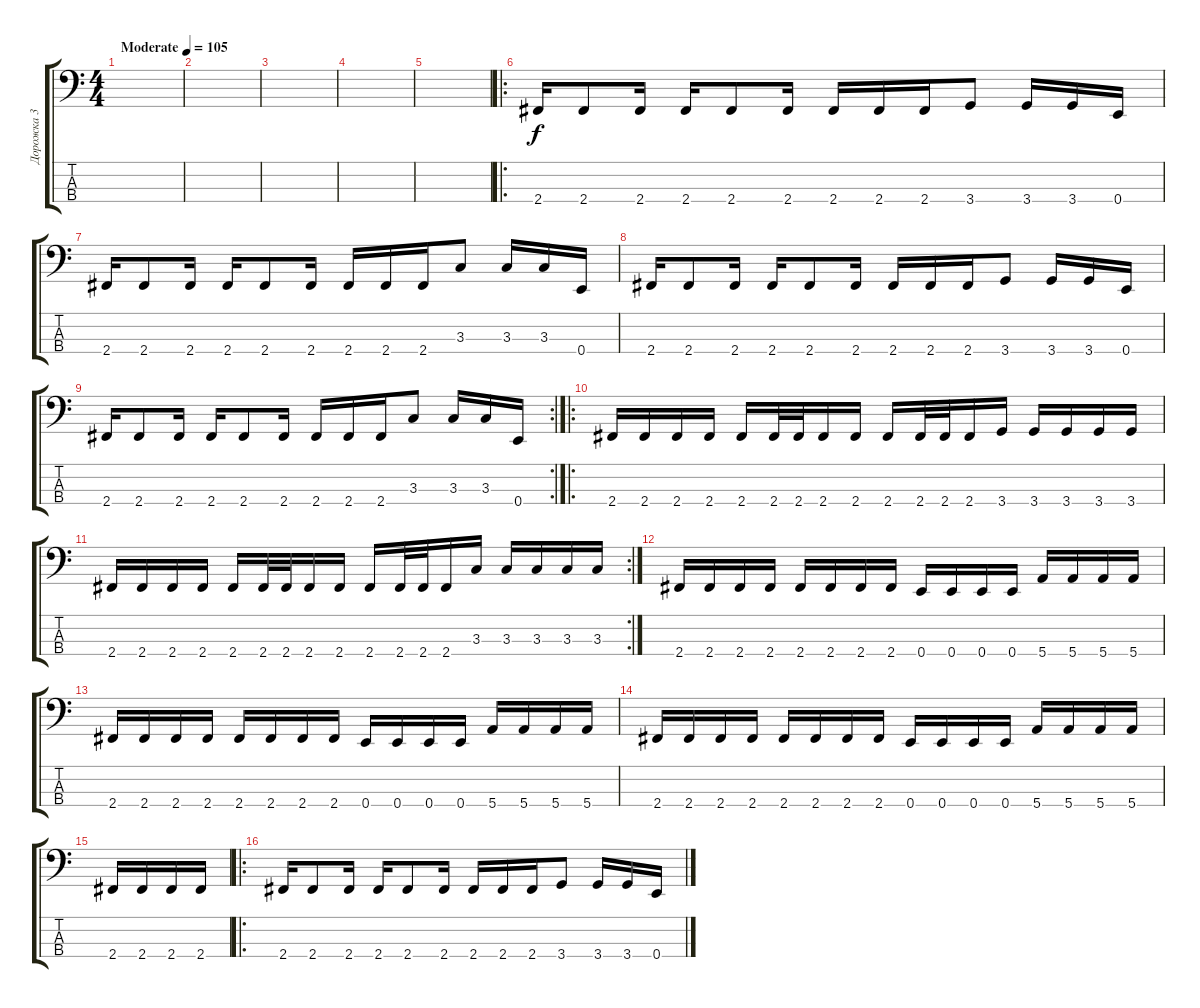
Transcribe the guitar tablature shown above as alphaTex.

\track ("Дорожка 3" "Дорожка 3") {instrument electricbasspick}
\staff {score tabs}
\tuning (G2 D2 A1 E1) {hide}
\ts (4 4)
\tempo (105 "Moderate")
\clef f4
\ks c
|
|
|
|
|
\ro
2.4.16 2.4.8 2.4.16 2.4.16 2.4.8 2.4.16 2.4.16 2.4.16 2.4.16 3.4.8 3.4.16 3.4.16 0.4.16 |
2.4.16 2.4.8 2.4.16 2.4.16 2.4.8 2.4.16 2.4.16 2.4.16 2.4.16 3.3.8 3.3.16 3.3.16 0.4.16 |
2.4.16 2.4.8 2.4.16 2.4.16 2.4.8 2.4.16 2.4.16 2.4.16 2.4.16 3.4.8 3.4.16 3.4.16 0.4.16 |
\rc 2
2.4.16 2.4.8 2.4.16 2.4.16 2.4.8 2.4.16 2.4.16 2.4.16 2.4.16 3.3.8 3.3.16 3.3.16 0.4.16 |
\ro
2.4.16 2.4.16 2.4.16 2.4.16 2.4.16 2.4.32 2.4.32 2.4.16 2.4.16 2.4.16 2.4.32 2.4.32 2.4.16 3.4.16 3.4.16 3.4.16 3.4.16 3.4.16 |
\rc 2
2.4.16 2.4.16 2.4.16 2.4.16 2.4.16 2.4.32 2.4.32 2.4.16 2.4.16 2.4.16 2.4.32 2.4.32 2.4.16 3.3.16 3.3.16 3.3.16 3.3.16 3.3.16 |
2.4.16 2.4.16 2.4.16 2.4.16 2.4.16 2.4.16 2.4.16 2.4.16 0.4.16 0.4.16 0.4.16 0.4.16 5.4.16 5.4.16 5.4.16 5.4.16 |
2.4.16 2.4.16 2.4.16 2.4.16 2.4.16 2.4.16 2.4.16 2.4.16 0.4.16 0.4.16 0.4.16 0.4.16 5.4.16 5.4.16 5.4.16 5.4.16 |
2.4.16 2.4.16 2.4.16 2.4.16 2.4.16 2.4.16 2.4.16 2.4.16 0.4.16 0.4.16 0.4.16 0.4.16 5.4.16 5.4.16 5.4.16 5.4.16 |
2.4.16 2.4.16 2.4.16 2.4.16 |
\ro
2.4.16 2.4.8 2.4.16 2.4.16 2.4.8 2.4.16 2.4.16 2.4.16 2.4.16 3.4.8 3.4.16 3.4.16 0.4.16
